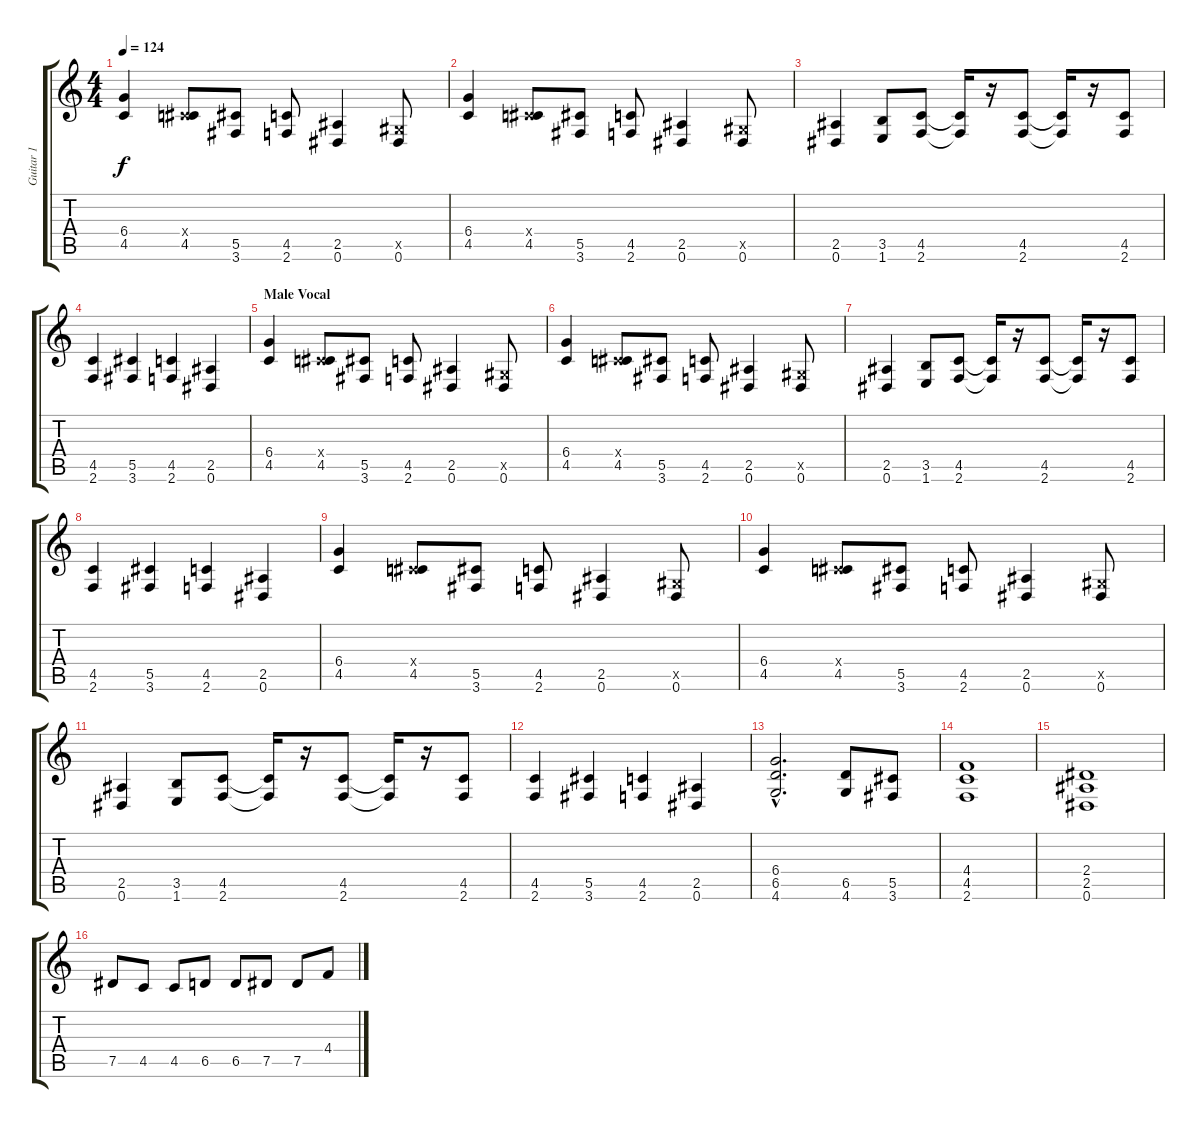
\track ("Guitar 1" "Guitar 1") {instrument distortionguitar}
\staff {score tabs}
\tuning (Eb4 Bb3 Gb3 Db3 Ab2 Eb2) {hide}
\ts (4 4)
\tempo 124
\clef g2
\ks c
(6.4 4.5).4{dy f} (0.4{x} 4.5).8 (5.5 3.6).8 (4.5 2.6).8 (2.5 0.6).4 (0.5{x} 0.6).8 |
(6.4 4.5).4 (0.4{x} 4.5).8 (5.5 3.6).8 (4.5 2.6).8 (2.5 0.6).4 (0.5{x} 0.6).8 |
(2.5 0.6).4 (3.5 1.6).8 (4.5 2.6).8 (4.5{t} 2.6{t}).16 r.16 (4.5 2.6).8 (4.5{t} 2.6{t}).16 r.16 (4.5 2.6).8 |
(4.5 2.6).4 (5.5 3.6).4 (4.5 2.6).4 (2.5 0.6).4 |
\section ("" "Male Vocal")
(6.4 4.5).4 (0.4{x} 4.5).8 (5.5 3.6).8 (4.5 2.6).8 (2.5 0.6).4 (0.5{x} 0.6).8 |
(6.4 4.5).4 (0.4{x} 4.5).8 (5.5 3.6).8 (4.5 2.6).8 (2.5 0.6).4 (0.5{x} 0.6).8 |
(2.5 0.6).4 (3.5 1.6).8 (4.5 2.6).8 (4.5{t} 2.6{t}).16 r.16 (4.5 2.6).8 (4.5{t} 2.6{t}).16 r.16 (4.5 2.6).8 |
(4.5 2.6).4 (5.5 3.6).4 (4.5 2.6).4 (2.5 0.6).4 |
(6.4 4.5).4 (0.4{x} 4.5).8 (5.5 3.6).8 (4.5 2.6).8 (2.5 0.6).4 (0.5{x} 0.6).8 |
(6.4 4.5).4 (0.4{x} 4.5).8 (5.5 3.6).8 (4.5 2.6).8 (2.5 0.6).4 (0.5{x} 0.6).8 |
(2.5 0.6).4 (3.5 1.6).8 (4.5 2.6).8 (4.5{t} 2.6{t}).16 r.16 (4.5 2.6).8 (4.5{t} 2.6{t}).16 r.16 (4.5 2.6).8 |
(4.5 2.6).4 (5.5 3.6).4 (4.5 2.6).4 (2.5 0.6).4 |
(6.4{hac} 6.5{hac} 4.6{hac}).2{d} (6.5 4.6).8 (5.5 3.6).8 |
(4.4 4.5 2.6).1 |
(2.4 2.5 0.6).1 |
7.5.8 4.5.8 4.5.8 6.5.8 6.5.8 7.5.8 7.5.8 4.4.8
